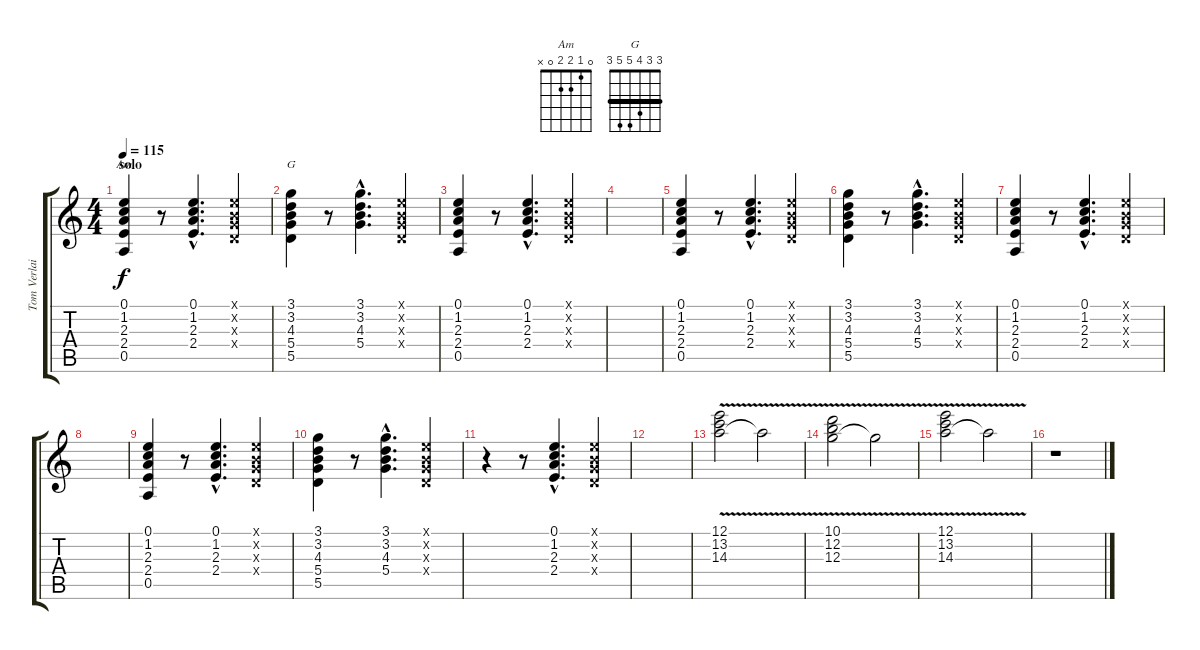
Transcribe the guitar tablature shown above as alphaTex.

\track ("Tom Verlaine" "Tom Verlai") {instrument acousticguitarsteel}
\staff {score tabs}
\tuning (E4 B3 G3 D3 A2 E2) {hide}
\chord ("Am" 0 1 2 2 0 x)
\chord ("G" 3 3 4 5 5 3) {barre 3}
\ts (4 4)
\section ("" "solo")
\tempo 115
\clef g2
\ks c
(0.1 1.2 2.3 2.4 0.5).4{ch "Am" dy f volume 10} r.8 (0.1{hac} 1.2{hac} 2.3{hac} 2.4{hac}).4{d} (0.1{x} 0.2{x} 0.3{x} 0.4{x}).4 |
(3.1 3.2 4.3 5.4 5.5).4{ch "G"} r.8 (3.1{hac} 3.2{hac} 4.3{hac} 5.4{hac}).4{d} (0.1{x} 0.2{x} 0.3{x} 0.4{x}).4 |
(0.1 1.2 2.3 2.4 0.5).4 r.8 (0.1{hac} 1.2{hac} 2.3{hac} 2.4{hac}).4{d} (0.1{x} 0.2{x} 0.3{x} 0.4{x}).4 |
|
(0.1 1.2 2.3 2.4 0.5).4 r.8 (0.1{hac} 1.2{hac} 2.3{hac} 2.4{hac}).4{d} (0.1{x} 0.2{x} 0.3{x} 0.4{x}).4 |
(3.1 3.2 4.3 5.4 5.5).4 r.8 (3.1{hac} 3.2{hac} 4.3{hac} 5.4{hac}).4{d} (0.1{x} 0.2{x} 0.3{x} 0.4{x}).4 |
(0.1 1.2 2.3 2.4 0.5).4 r.8 (0.1{hac} 1.2{hac} 2.3{hac} 2.4{hac}).4{d} (0.1{x} 0.2{x} 0.3{x} 0.4{x}).4 |
|
(0.1 1.2 2.3 2.4 0.5).4 r.8 (0.1{hac} 1.2{hac} 2.3{hac} 2.4{hac}).4{d} (0.1{x} 0.2{x} 0.3{x} 0.4{x}).4 |
(3.1 3.2 4.3 5.4 5.5).4 r.8 (3.1{hac} 3.2{hac} 4.3{hac} 5.4{hac}).4{d} (0.1{x} 0.2{x} 0.3{x} 0.4{x}).4 |
r.4 r.8 (0.1{hac} 1.2{hac} 2.3{hac} 2.4{hac}).4{d} (0.1{x} 0.2{x} 0.3{x} 0.4{x}).4 |
|
(12.1{v} 13.2{v} 14.3{v}).2{volume 16} 14.3{t}.2 |
(10.1{v} 12.2{v} 12.3{v}).2 12.3{t}.2 |
(12.1{v} 13.2{v} 14.3{v}).2 14.3{t}.2 |
r.1
